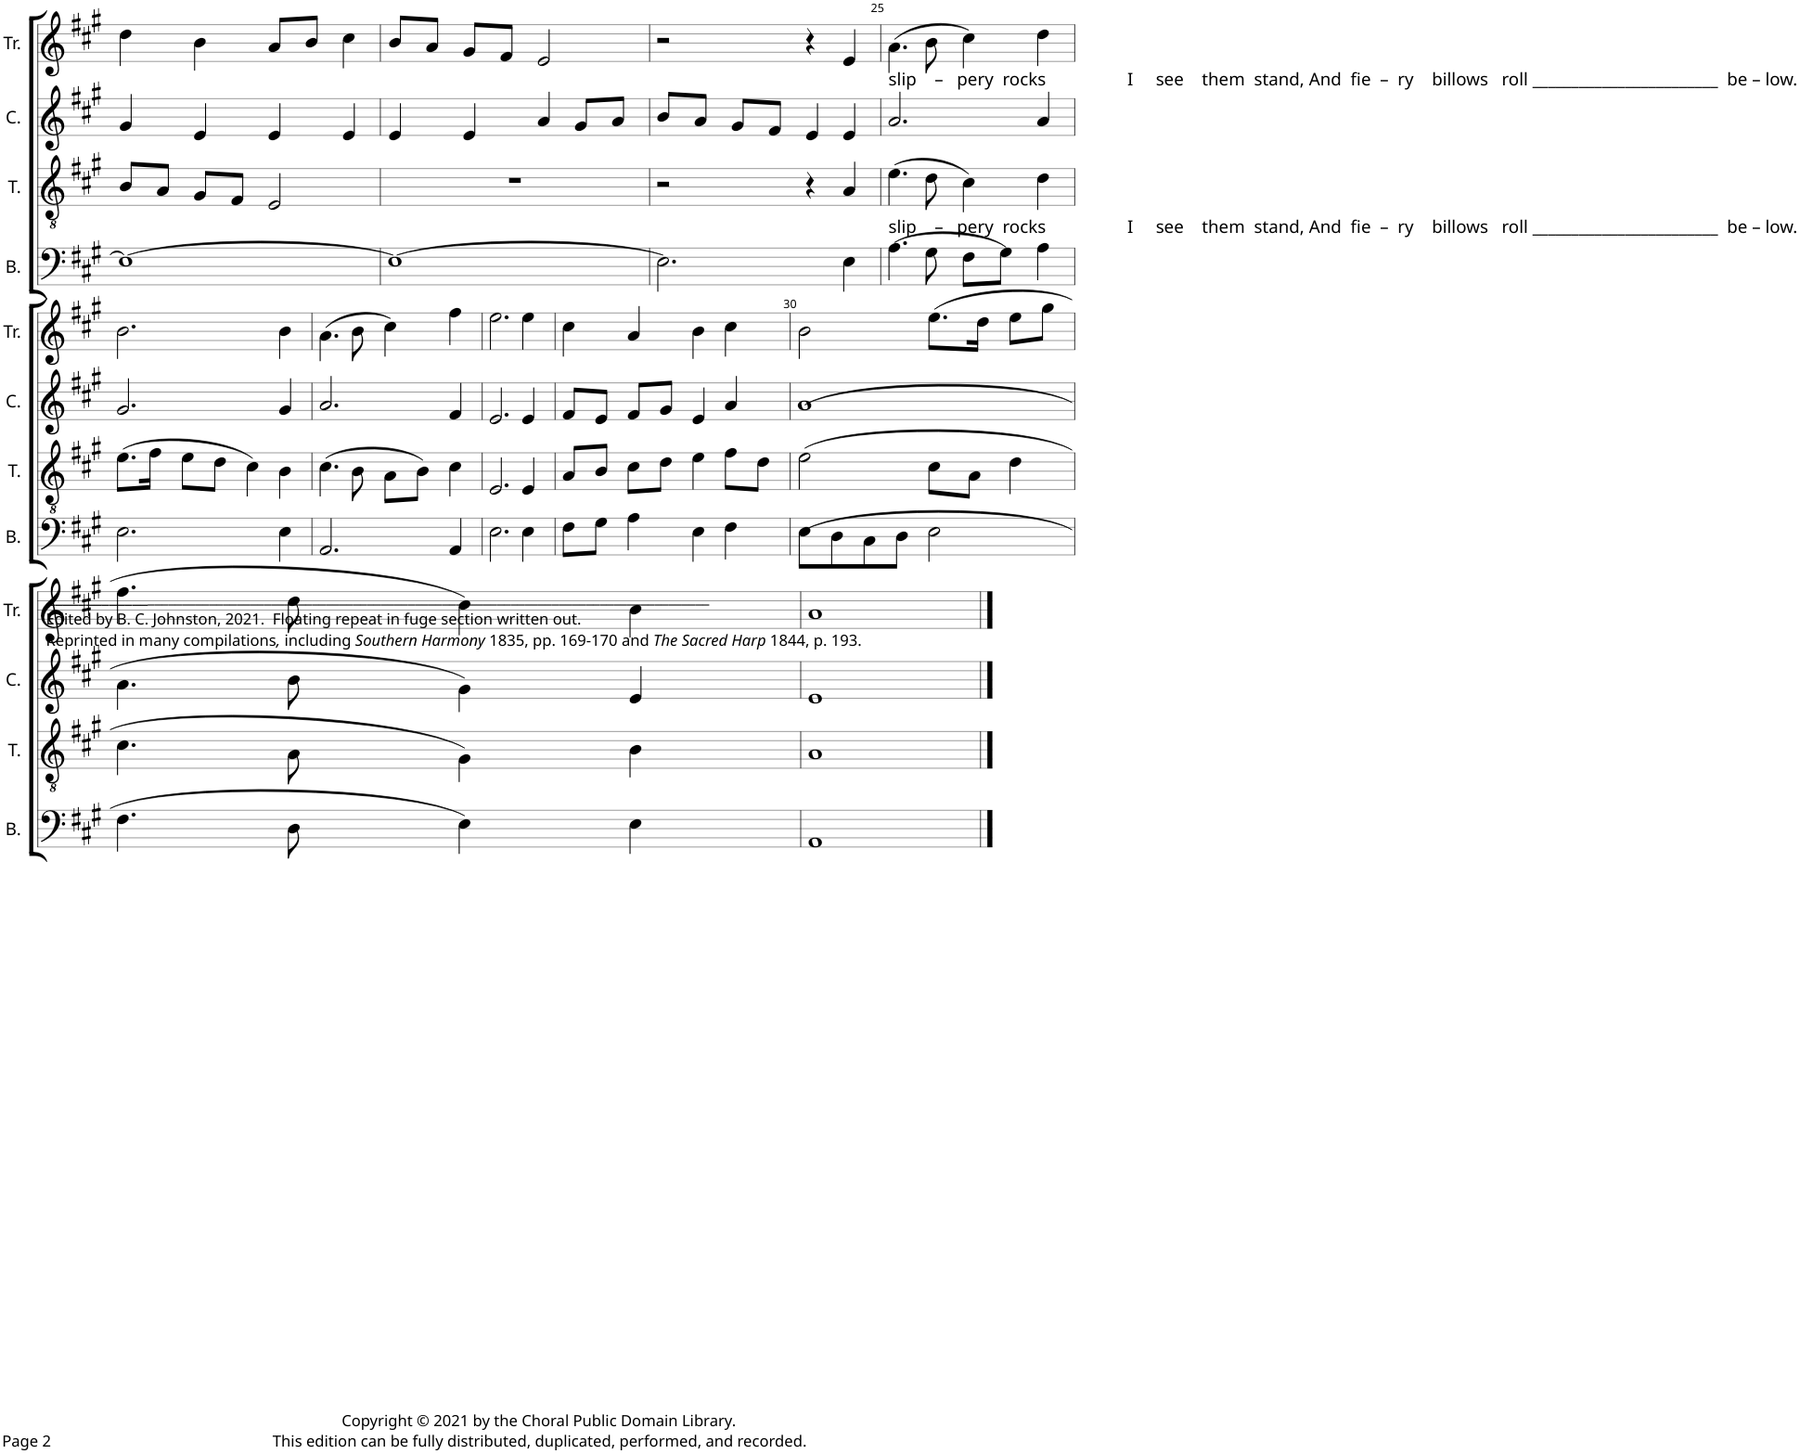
**kern	**kern	**kern	**kern
*part4	*part3	*part2	*part1
*staff4	*staff3	*staff2	*staff1
*I"B.	*I"T.	*I"C.	*I"Tr.
*I'B.	*I'T.	*I'C.	*I'Tr.
!!LO:PB:g=z
*clefF4	*clefGv2	*clefG2	*clefG2
*k[f#c#g#]	*k[f#c#g#]	*k[f#c#g#]	*k[f#c#g#]
*M4/4	*M4/4	*M4/4	*M4/4
*met(c)	*met(c)	*met(c)	*met(c)
=22	=22	=22	=22
1E_	8B/L	4g#/	4dd\
.	8A/J	.	.
.	8G#/L	4e/	4b\
.	8F#/J	.	.
.	2E/	4e/	8a/L
.	.	.	8b/J
.	.	4e/	4cc#\
=23	=23	=23	=23
1E_	1r	4e/	8b/L
.	.	.	8a/J
.	.	4e/	8g#/L
.	.	.	8f#/J
.	.	4a/	2e/
.	.	8g#/L	.
.	.	8a/J	.
=24	=24	=24	=24
2.E\]	2r	8b/L	2r
.	.	8a/J	.
.	.	8g#/L	.
.	.	8f#/J	.
.	4r	4e/	4r
4E\	4A/	4e/	4e/
=25	=25	=25	=25
!	!	!	!LO:TX:b:t=slip    –   pery  rocks                  I     see    them  stand, And  fie  –  ry    billows   roll ________________________  be – low.
!	!LO:TX:b:t=slip    –   pery  rocks                  I     see    them  stand, And  fie  –  ry    billows   roll ________________________  be – low.	!	!
(4.A\	(4.e\	2.a/	(4.a\
8G#\	8d\	.	8b\
8F#\L	4c#\)	.	4cc#\)
8G#\J)	.	.	.
4A\	4d\	4a/	4dd\
!!LO:LB:g=z
=26	=26	=26	=26
2.E\	(8.e\L	2.g#/	2.b\
.	16f#\Jk	.	.
.	8e\L	.	.
.	8d\J	.	.
.	4c#\)	.	.
4E\	4B\	4g#/	4b\
=27	=27	=27	=27
2.AA/	(4.c#\	2.a/	(4.a\
.	8B\	.	8b\
.	8A\L	.	4cc#\)
.	8B\J)	.	.
4AA/	4c#\	4f#/	4ff#\
=28	=28	=28	=28
!LO:TX:b:t=_____________	!	!	!
!LO:TX:b:t=__________________________________________________________________________________	!	!	!
!LO:TX:b:t=Edited by B. C. Johnston, 2021.  Floating repeat in fuge section written out.	!	!	!
!LO:TX:b:t=Reprinted in many compilations	!	!	!
!LO:TX:b:i:t=,	!	!	!
!LO:TX:b:t=including	!	!	!
!LO:TX:b:i:t=Southern Harmony	!	!	!
!LO:TX:b:t=1835, pp. 169-170 and	!	!	!
!LO:TX:b:i:t=The Sacred Harp	!	!	!
!LO:TX:b:t=1844, p. 193.	!	!	!
2.E\	2.E/	2.e/	2.ee\
4E\	4E/	4e/	4ee\
=29	=29	=29	=29
8F#\L	8A/L	8f#/L	4cc#\
8G#\J	8B/J	8e/J	.
4A\	8c#\L	8f#/L	4a/
.	8d\J	8g#/J	.
4E\	4e\	4e/	4b\
4F#\	8f#\L	4a/	4cc#\
.	8d\J	.	.
=30	=30	=30	=30
(8E\L	(2e\	(1a	2b\
8D\	.	.	.
8C#\	.	.	.
8D\J	.	.	.
2E\	8c#\L	.	(8.ee\L
.	8A\J	.	.
.	.	.	16dd\Jk
.	4d\	.	8ee\L
.	.	.	8gg#\J
!!LO:LB:g=z
=31	=31	=31	=31
4.F#\	4.c#\	4.a\	4.ff#\
8D\	8A\	8b\	8dd\
4E\)	4G#\)	4g#\)	4cc#\)
4E\	4B\	4e/	4b\
=32	=32	=32	=32
1AA	1A	1e	1a
==	==	==	==
*-	*-	*-	*-
